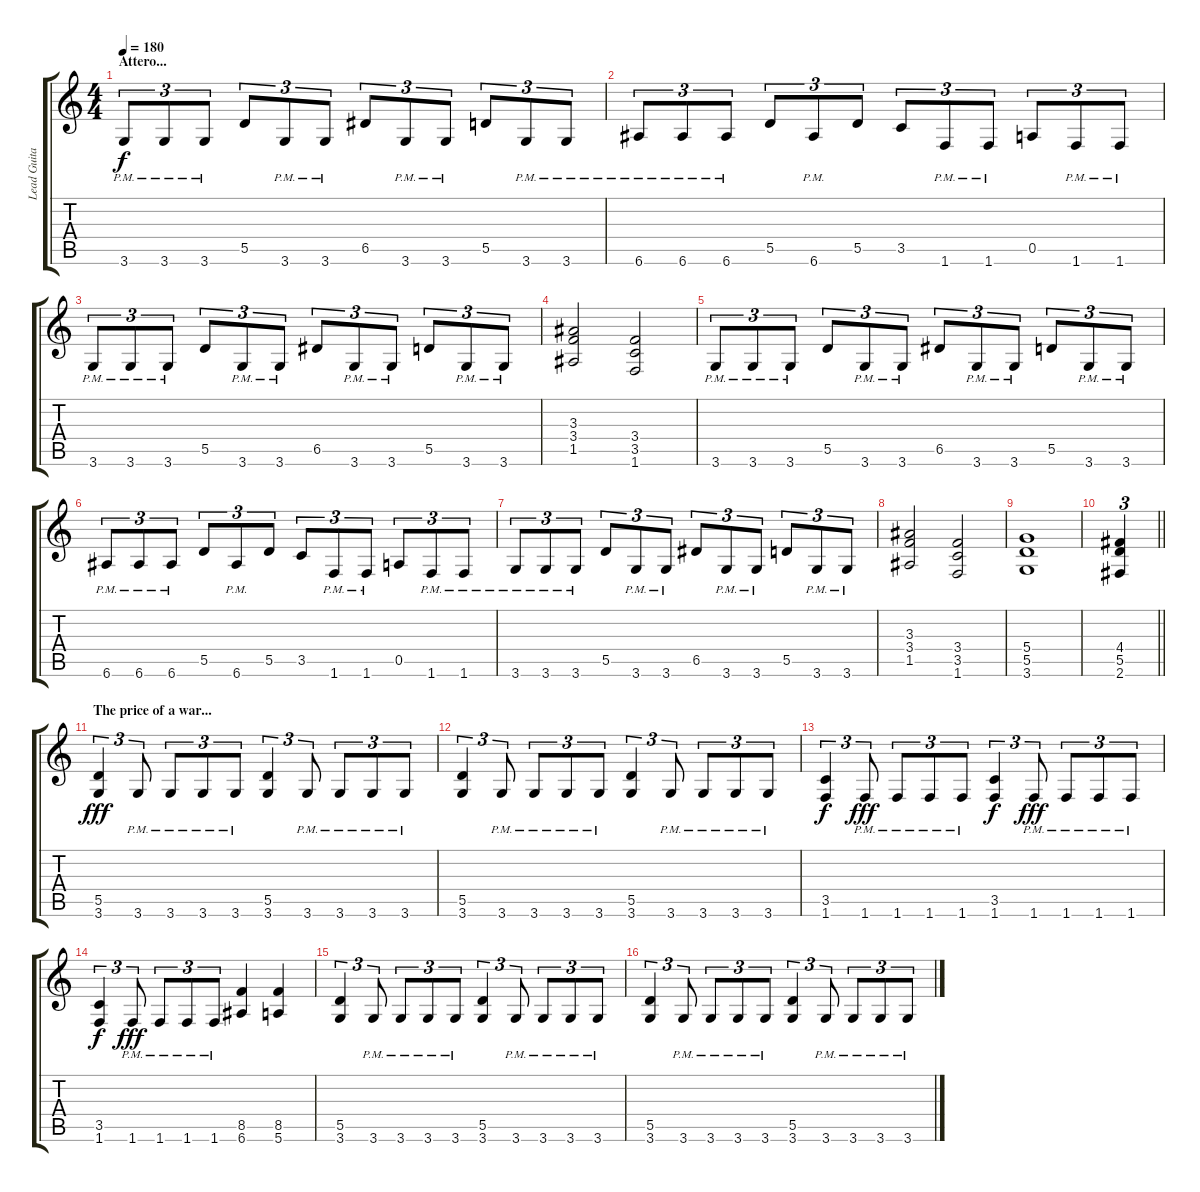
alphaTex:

\track ("Lead Guitar" "Lead Guita") {instrument distortionguitar}
\staff {score tabs}
\tuning (E4 B3 G3 D3 A2 E2) {hide}
\ts (4 4)
\section ("" "Attero...")
\tempo 180
\clef g2
\ks c
3.6{pm}.8{tu (3 2) dy f} 3.6{pm}.8{tu (3 2)} 3.6{pm}.8{tu (3 2)} 5.5.8{tu (3 2)} 3.6{pm}.8{tu (3 2)} 3.6{pm}.8{tu (3 2)} 6.5.8{tu (3 2)} 3.6{pm}.8{tu (3 2)} 3.6{pm}.8{tu (3 2)} 5.5.8{tu (3 2)} 3.6{pm}.8{tu (3 2)} 3.6{pm}.8{tu (3 2)} |
6.6{pm}.8{tu (3 2)} 6.6{pm}.8{tu (3 2)} 6.6{pm}.8{tu (3 2)} 5.5.8{tu (3 2)} 6.6{pm}.8{tu (3 2)} 5.5.8{tu (3 2)} 3.5.8{tu (3 2)} 1.6{pm}.8{tu (3 2)} 1.6{pm}.8{tu (3 2)} 0.5.8{tu (3 2)} 1.6{pm}.8{tu (3 2)} 1.6{pm}.8{tu (3 2)} |
3.6{pm}.8{tu (3 2)} 3.6{pm}.8{tu (3 2)} 3.6{pm}.8{tu (3 2)} 5.5.8{tu (3 2)} 3.6{pm}.8{tu (3 2)} 3.6{pm}.8{tu (3 2)} 6.5.8{tu (3 2)} 3.6{pm}.8{tu (3 2)} 3.6{pm}.8{tu (3 2)} 5.5.8{tu (3 2)} 3.6{pm}.8{tu (3 2)} 3.6{pm}.8{tu (3 2)} |
(3.3 3.4 1.5).2 (3.4 3.5 1.6).2 |
3.6{pm}.8{tu (3 2)} 3.6{pm}.8{tu (3 2)} 3.6{pm}.8{tu (3 2)} 5.5.8{tu (3 2)} 3.6{pm}.8{tu (3 2)} 3.6{pm}.8{tu (3 2)} 6.5.8{tu (3 2)} 3.6{pm}.8{tu (3 2)} 3.6{pm}.8{tu (3 2)} 5.5.8{tu (3 2)} 3.6{pm}.8{tu (3 2)} 3.6{pm}.8{tu (3 2)} |
6.6{pm}.8{tu (3 2)} 6.6{pm}.8{tu (3 2)} 6.6{pm}.8{tu (3 2)} 5.5.8{tu (3 2)} 6.6{pm}.8{tu (3 2)} 5.5.8{tu (3 2)} 3.5.8{tu (3 2)} 1.6{pm}.8{tu (3 2)} 1.6{pm}.8{tu (3 2)} 0.5.8{tu (3 2)} 1.6{pm}.8{tu (3 2)} 1.6{pm}.8{tu (3 2)} |
3.6{pm}.8{tu (3 2)} 3.6{pm}.8{tu (3 2)} 3.6{pm}.8{tu (3 2)} 5.5.8{tu (3 2)} 3.6{pm}.8{tu (3 2)} 3.6{pm}.8{tu (3 2)} 6.5.8{tu (3 2)} 3.6{pm}.8{tu (3 2)} 3.6{pm}.8{tu (3 2)} 5.5.8{tu (3 2)} 3.6{pm}.8{tu (3 2)} 3.6{pm}.8{tu (3 2)} |
(3.3 3.4 1.5).2 (3.4 3.5 1.6).2 |
(5.4 5.5 3.6).1 |
\barLineRight lightlight
(4.4 5.5 2.6).4{tu (3 2)} |
\section ("" "The price of a war...")
(5.5 3.6).4{tu (3 2) dy fff} 3.6{pm}.8{tu (3 2)} 3.6{pm}.8{tu (3 2)} 3.6{pm}.8{tu (3 2)} 3.6{pm}.8{tu (3 2)} (5.5 3.6).4{tu (3 2)} 3.6{pm}.8{tu (3 2)} 3.6{pm}.8{tu (3 2)} 3.6{pm}.8{tu (3 2)} 3.6{pm}.8{tu (3 2)} |
(5.5 3.6).4{tu (3 2)} 3.6{pm}.8{tu (3 2)} 3.6{pm}.8{tu (3 2)} 3.6{pm}.8{tu (3 2)} 3.6{pm}.8{tu (3 2)} (5.5 3.6).4{tu (3 2)} 3.6{pm}.8{tu (3 2)} 3.6{pm}.8{tu (3 2)} 3.6{pm}.8{tu (3 2)} 3.6{pm}.8{tu (3 2)} |
(3.5 1.6).4{tu (3 2) dy f} 1.6{pm}.8{tu (3 2) dy fff} 1.6{pm}.8{tu (3 2)} 1.6{pm}.8{tu (3 2)} 1.6{pm}.8{tu (3 2)} (3.5 1.6).4{tu (3 2) dy f} 1.6{pm}.8{tu (3 2) dy fff} 1.6{pm}.8{tu (3 2)} 1.6{pm}.8{tu (3 2)} 1.6{pm}.8{tu (3 2)} |
(3.5 1.6).4{tu (3 2) dy f} 1.6{pm}.8{tu (3 2) dy fff} 1.6{pm}.8{tu (3 2)} 1.6{pm}.8{tu (3 2)} 1.6{pm}.8{tu (3 2)} (8.5 6.6).4 (8.5 5.6).4 |
(5.5 3.6).4{tu (3 2)} 3.6{pm}.8{tu (3 2)} 3.6{pm}.8{tu (3 2)} 3.6{pm}.8{tu (3 2)} 3.6{pm}.8{tu (3 2)} (5.5 3.6).4{tu (3 2)} 3.6{pm}.8{tu (3 2)} 3.6{pm}.8{tu (3 2)} 3.6{pm}.8{tu (3 2)} 3.6{pm}.8{tu (3 2)} |
(5.5 3.6).4{tu (3 2)} 3.6{pm}.8{tu (3 2)} 3.6{pm}.8{tu (3 2)} 3.6{pm}.8{tu (3 2)} 3.6{pm}.8{tu (3 2)} (5.5 3.6).4{tu (3 2)} 3.6{pm}.8{tu (3 2)} 3.6{pm}.8{tu (3 2)} 3.6{pm}.8{tu (3 2)} 3.6{pm}.8{tu (3 2)}
